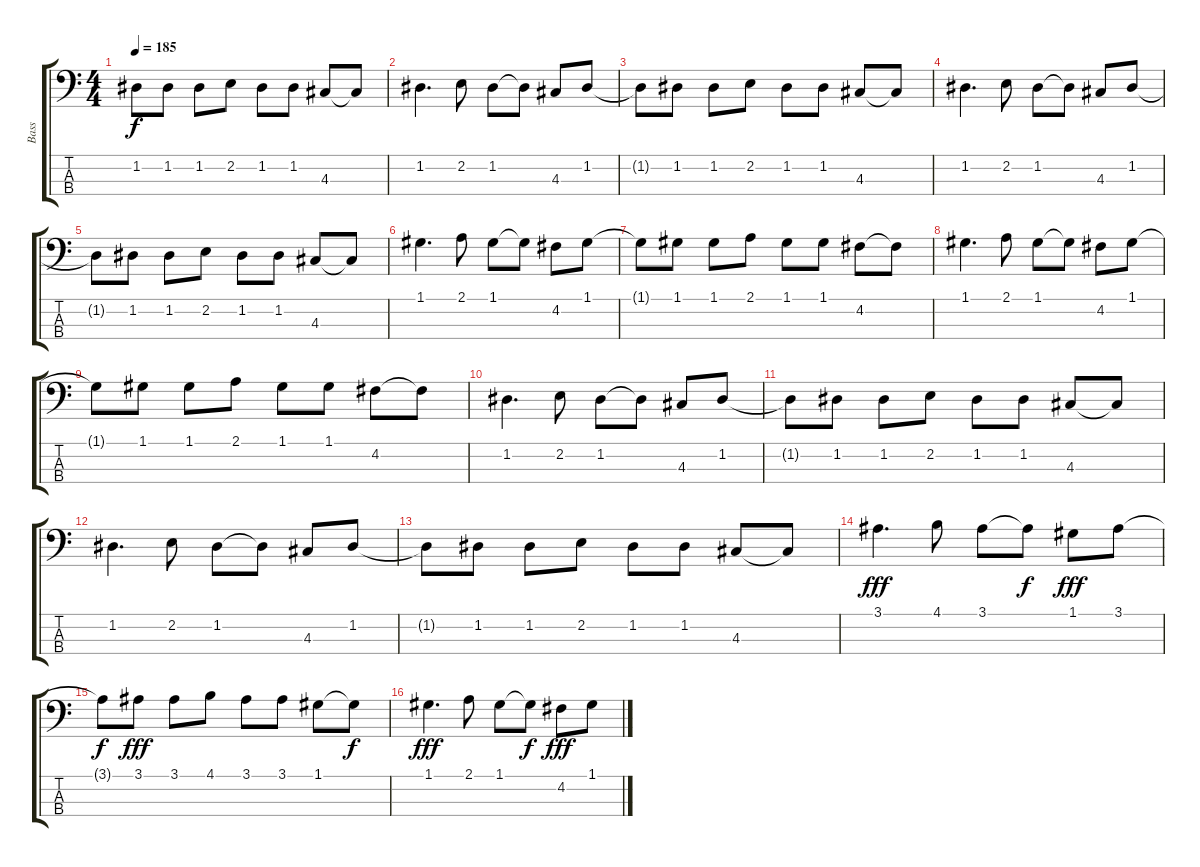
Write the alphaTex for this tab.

\track ("Bass" "Bass") {instrument electricbassfinger}
\staff {score tabs}
\tuning (G2 D2 A1 E1) {hide}
\ts (4 4)
\tempo 185
\clef f4
\ks c
1.2{t}.8{dy f} 1.2.8 1.2.8 2.2.8 1.2.8 1.2.8 4.3.8 4.3{t}.8 |
1.2.4{d} 2.2.8 1.2.8 1.2{t}.8 4.3.8 1.2.8 |
1.2{t}.8 1.2.8 1.2.8 2.2.8 1.2.8 1.2.8 4.3.8 4.3{t}.8 |
1.2.4{d} 2.2.8 1.2.8 1.2{t}.8 4.3.8 1.2.8 |
1.2{t}.8 1.2.8 1.2.8 2.2.8 1.2.8 1.2.8 4.3.8 4.3{t}.8 |
1.1.4{d} 2.1.8 1.1.8 1.1{t}.8 4.2.8 1.1.8 |
1.1{t}.8 1.1.8 1.1.8 2.1.8 1.1.8 1.1.8 4.2.8 4.2{t}.8 |
1.1.4{d} 2.1.8 1.1.8 1.1{t}.8 4.2.8 1.1.8 |
1.1{t}.8 1.1.8 1.1.8 2.1.8 1.1.8 1.1.8 4.2.8 4.2{t}.8 |
1.2.4{d} 2.2.8 1.2.8 1.2{t}.8 4.3.8 1.2.8 |
1.2{t}.8 1.2.8 1.2.8 2.2.8 1.2.8 1.2.8 4.3.8 4.3{t}.8 |
1.2.4{d} 2.2.8 1.2.8 1.2{t}.8 4.3.8 1.2.8 |
1.2{t}.8 1.2.8 1.2.8 2.2.8 1.2.8 1.2.8 4.3.8 4.3{t}.8 |
3.1.4{d dy fff} 4.1.8 3.1.8 3.1{t}.8{dy f} 1.1.8{dy fff} 3.1.8 |
3.1{t}.8{dy f} 3.1.8{dy fff} 3.1.8 4.1.8 3.1.8 3.1.8 1.1.8 1.1{t}.8{dy f} |
1.1.4{d dy fff} 2.1.8 1.1.8 1.1{t}.8{dy f} 4.2.8{dy fff} 1.1.8
